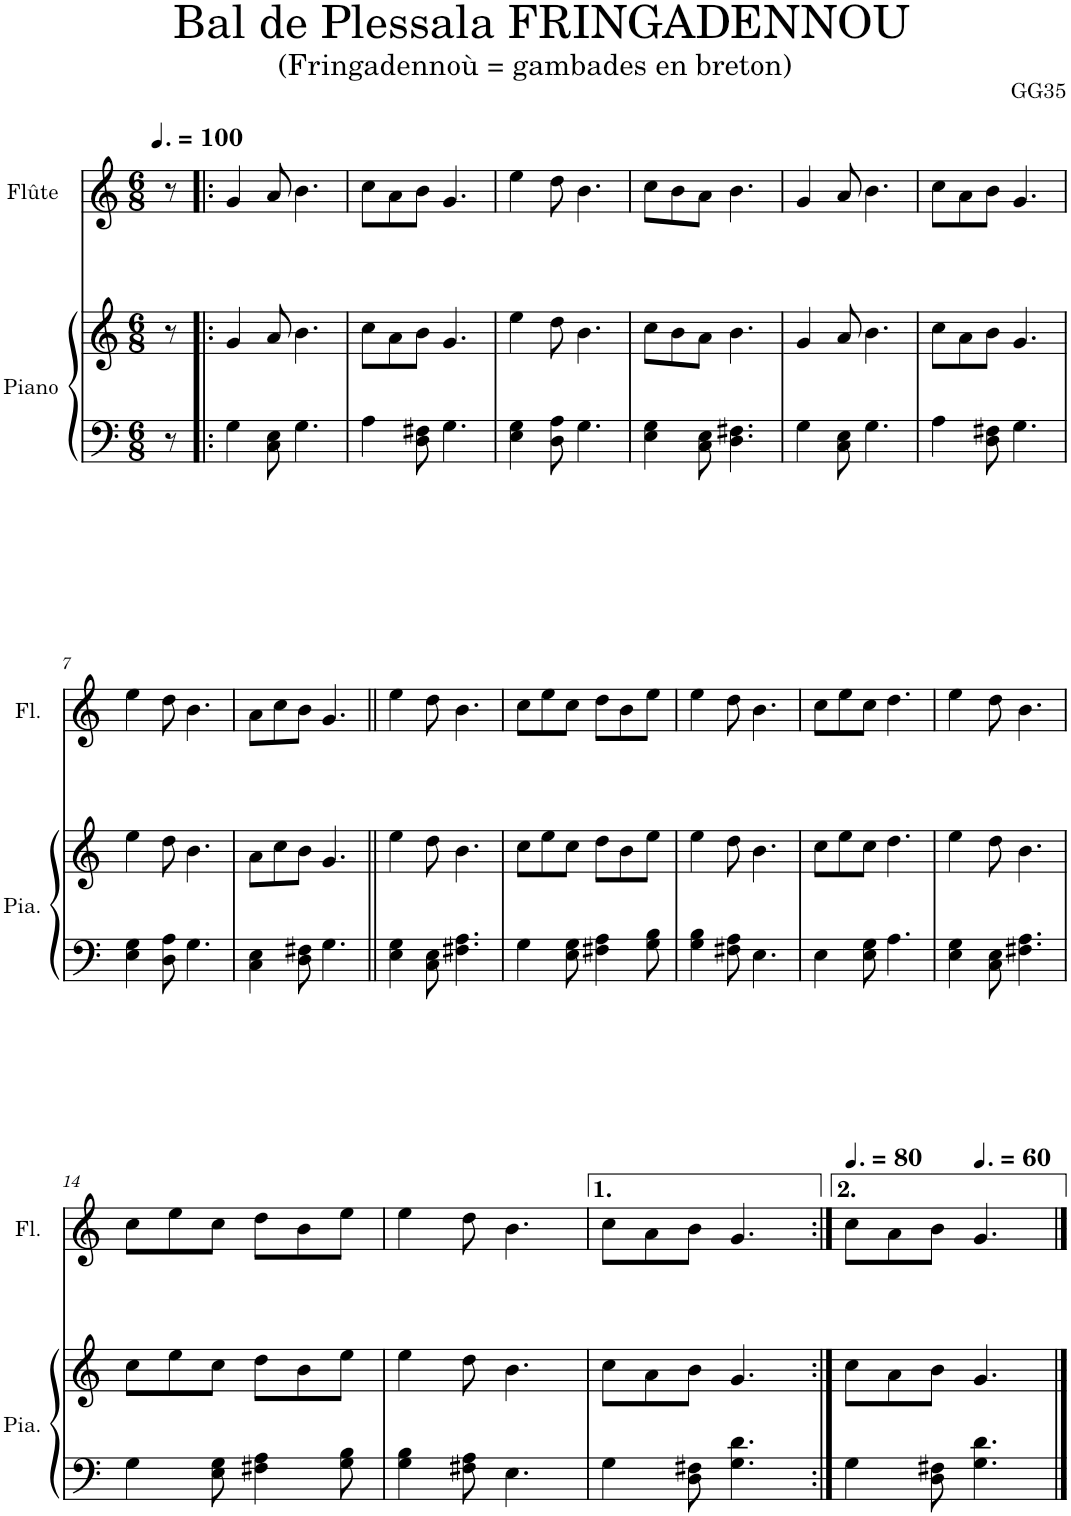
**kern	**kern	**kern
*part2	*part2	*part1
*staff3	*staff2	*staff1
*I"Piano	*	*I"Flûte
*I'Pia.	*	*I'Fl.
*clefF4	*clefG2	*clefG2
*k[]	*k[]	*k[]
*M6/8	*M6/8	*M6/8
*MM150	*MM150	*MM150
=	=	=
8r	8r	8r
=1!|:	=1!|:	=1!|:
4G\	4g/	4g/
8C\ 8E\	8a/	8a/
4.G\	4.b\	4.b\
=2	=2	=2
4A\	8cc\L	8cc\L
.	8a\	8a\
8D\ 8F#X\	8b\J	8b\J
4.G\	4.g/	4.g/
=3	=3	=3
4E\ 4G\	4ee\	4ee\
8D\ 8A\	8dd\	8dd\
4.G\	4.b\	4.b\
=4	=4	=4
4E\ 4G\	8cc\L	8cc\L
.	8b\	8b\
8C\ 8E\	8a\J	8a\J
4.D\ 4.F#X\	4.b\	4.b\
=5	=5	=5
4G\	4g/	4g/
8C\ 8E\	8a/	8a/
4.G\	4.b\	4.b\
=6	=6	=6
4A\	8cc\L	8cc\L
.	8a\	8a\
8D\ 8F#X\	8b\J	8b\J
4.G\	4.g/	4.g/
!!LO:LB:g=z
=7	=7	=7
4E\ 4G\	4ee\	4ee\
8D\ 8A\	8dd\	8dd\
4.G\	4.b\	4.b\
=8	=8	=8
4C\ 4E\	8a\L	8a\L
.	8cc\	8cc\
8D\ 8F#X\	8b\J	8b\J
4.G\	4.g/	4.g/
=9||	=9||	=9||
4E\ 4G\	4ee\	4ee\
8C\ 8E\	8dd\	8dd\
4.F#X\ 4.A\	4.b\	4.b\
=10	=10	=10
4G\	8cc\L	8cc\L
.	8ee\	8ee\
8E\ 8G\	8cc\J	8cc\J
4F#X\ 4A\	8dd\L	8dd\L
.	8b\	8b\
8G\ 8B\	8ee\J	8ee\J
=11	=11	=11
4G\ 4B\	4ee\	4ee\
8F#X\ 8A\	8dd\	8dd\
4.E\	4.b\	4.b\
=12	=12	=12
4E\	8cc\L	8cc\L
.	8ee\	8ee\
8E\ 8G\	8cc\J	8cc\J
4.A\	4.dd\	4.dd\
=13	=13	=13
4E\ 4G\	4ee\	4ee\
8C\ 8E\	8dd\	8dd\
4.F#X\ 4.A\	4.b\	4.b\
!!LO:LB:g=z
=14	=14	=14
4G\	8cc\L	8cc\L
.	8ee\	8ee\
8E\ 8G\	8cc\J	8cc\J
4F#X\ 4A\	8dd\L	8dd\L
.	8b\	8b\
8G\ 8B\	8ee\J	8ee\J
=15	=15	=15
4G\ 4B\	4ee\	4ee\
8F#X\ 8A\	8dd\	8dd\
4.E\	4.b\	4.b\
=16	=16	=16
4G\	8cc\L	8cc\L
.	8a\	8a\
8D\ 8F#X\	8b\J	8b\J
4.G\ 4.d\	4.g/	4.g/
=17:|!	=17:|!	=17:|!
*	*	*MM120
4G\	8cc\L	8cc\L
.	8a\	8a\
8D\ 8F#X\	8b\J	8b\J
*	*	*MM90
4.G\ 4.d\	4.g/	4.g/
==	==	==
*-	*-	*-
